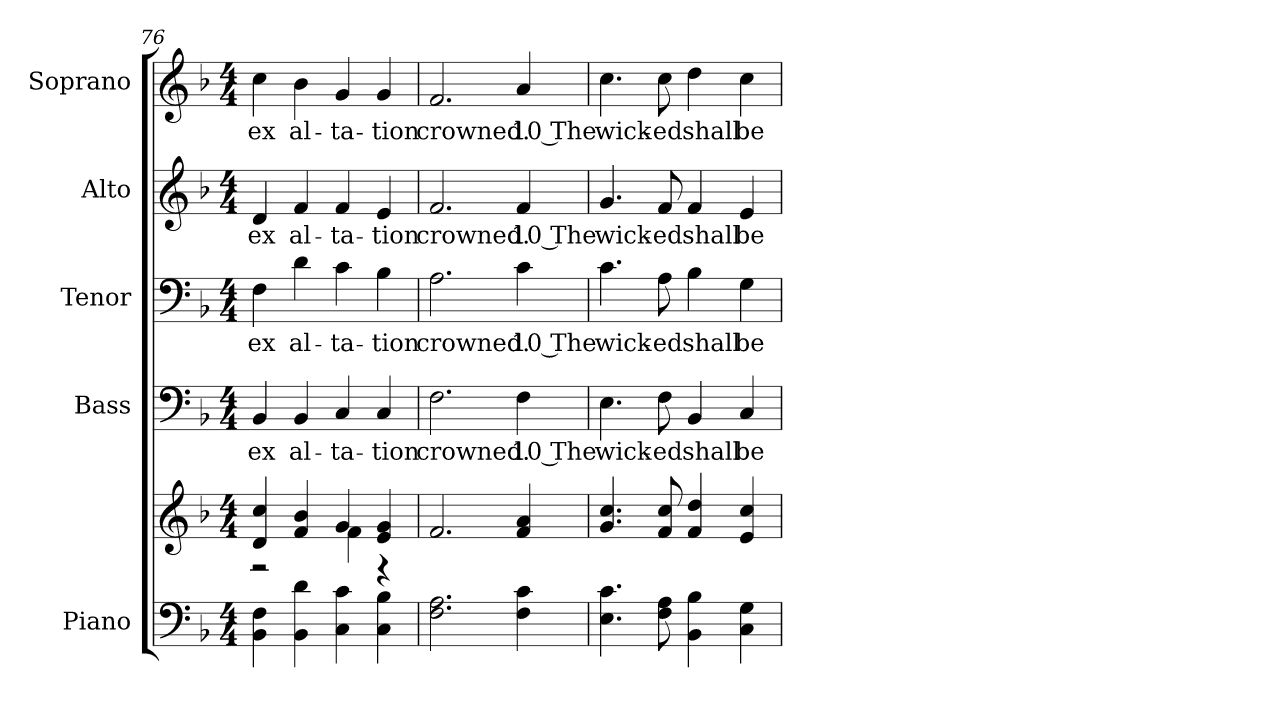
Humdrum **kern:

**kern	**kern	**kern	**text	**kern	**text	**kern	**text	**kern	**text
*part5	*part5	*part4	*part4	*part3	*part3	*part2	*part2	*part1	*part1
*staff6	*staff5	*staff4	*staff4	*staff3	*staff3	*staff2	*staff2	*staff1	*staff1
*I"Piano	*	*I"Bass	*	*I"Tenor	*	*I"Alto	*	*I"Soprano	*
*I'Pno.	*	*I'B.	*	*I'T.	*	*I'A.	*	*I'S.	*
*clefF4	*clefG2	*clefF4	*	*clefF4	*	*clefG2	*	*clefG2	*
*k[b-]	*k[b-]	*k[b-]	*	*k[b-]	*	*k[b-]	*	*k[b-]	*
*F:	*F:	*F:	*	*F:	*	*F:	*	*F:	*
*M4/4	*M4/4	*M4/4	*	*M4/4	*	*M4/4	*	*M4/4	*
=76	=76	=76	=76	=76	=76	=76	=76	=76	=76
*	*^	*	*	*	*	*	*	*	*
!	!	!	!	!LO:LY:b:color=#000000	!	!	!	!	!	!
!	!	!	!	!	!	!LO:LY:b:color=#000000	!	!	!	!
!	!	!	!	!	!	!	!	!LO:LY:b:color=#000000	!	!
!	!	!	!	!	!	!	!	!	!	!LO:LY:b:color=#000000
4BB-i\ 4Fi	4di/ 4cci	2r	4BB-i/	ex	4Fi\	ex	4di/	ex	4cci\	ex
!	!	!	!	!LO:LY:b:color=#000000	!	!	!	!	!	!
!	!	!	!	!	!	!LO:LY:b:color=#000000	!	!	!	!
!	!	!	!	!	!	!	!	!LO:LY:b:color=#000000	!	!
!	!	!	!	!	!	!	!	!	!	!LO:LY:b:color=#000000
4BB-i\ 4di	4fi/ 4b-i	.	4BB-i/	al-	4di\	al-	4fi/	al-	4b-i\	al-
!	!	!	!	!LO:LY:b:color=#000000	!	!	!	!	!	!
!	!	!	!	!	!	!LO:LY:b:color=#000000	!	!	!	!
!	!	!	!	!	!	!	!	!LO:LY:b:color=#000000	!	!
!	!	!	!	!	!	!	!	!	!	!LO:LY:b:color=#000000
4Ci\ 4ci	4gi/	4fi\	4Ci/	-ta-	4ci\	-ta-	4fi/	-ta-	4gi/	-ta-
!	!	!	!	!LO:LY:b:color=#000000	!	!	!	!	!	!
!	!	!	!	!	!	!LO:LY:b:color=#000000	!	!	!	!
!	!	!	!	!	!	!	!	!LO:LY:b:color=#000000	!	!
!	!	!	!	!	!	!	!	!	!	!LO:LY:b:color=#000000
4Ci\ 4B-i	4ei/ 4gi	4r	4Ci/	-tion	4B-i\	-tion	4ei/	-tion	4gi/	-tion
*	*v	*v	*	*	*	*	*	*	*	*
!!LO:LB:g=z
=77	=77	=77	=77	=77	=77	=77	=77	=77	=77
*	*^	*	*	*	*	*	*	*	*
!	!	!	!	!LO:LY:b:color=#000000	!	!	!	!	!	!
*	*v	*v	*	*	*	*	*	*	*	*
*	*^	*	*	*	*	*	*	*	*
!	!	!	!	!	!	!LO:LY:b:color=#000000	!	!	!	!
*	*v	*v	*	*	*	*	*	*	*	*
*	*^	*	*	*	*	*	*	*	*
!	!	!	!	!	!	!	!	!LO:LY:b:color=#000000	!	!
*	*v	*v	*	*	*	*	*	*	*	*
*	*^	*	*	*	*	*	*	*	*
!	!	!	!	!	!	!	!	!	!	!LO:LY:b:color=#000000
*	*v	*v	*	*	*	*	*	*	*	*
2.Fi\ 2.Ai	2.fi/	2.Fi\	crowned.	2.Ai\	crowned.	2.fi/	crowned.	2.fi/	crowned.
!	!	!	!LO:LY:b:color=#000000	!	!	!	!	!	!
!	!	!	!	!	!LO:LY:b:color=#000000	!	!	!	!
!	!	!	!	!	!	!	!LO:LY:b:color=#000000	!	!
!	!	!	!	!	!	!	!	!	!LO:LY:b:color=#000000
4Fi\ 4ci	4fi/ 4ai	4Fi\	10 The	4ci\	10 The	4fi/	10 The	4ai/	10 The
=78	=78	=78	=78	=78	=78	=78	=78	=78	=78
!	!	!	!LO:LY:b:color=#000000	!	!	!	!	!	!
!	!	!	!	!	!LO:LY:b:color=#000000	!	!	!	!
!	!	!	!	!	!	!	!LO:LY:b:color=#000000	!	!
!	!	!	!	!	!	!	!	!	!LO:LY:b:color=#000000
4.Ei\ 4.ci	4.gi/ 4.cci	4.Ei\	wick-	4.ci\	wick-	4.gi/	wick-	4.cci\	wick-
!	!	!	!LO:LY:b:color=#000000	!	!	!	!	!	!
!	!	!	!	!	!LO:LY:b:color=#000000	!	!	!	!
!	!	!	!	!	!	!	!LO:LY:b:color=#000000	!	!
!	!	!	!	!	!	!	!	!	!LO:LY:b:color=#000000
8Fi\ 8Ai	8fi/ 8cci	8Fi\	-ed	8Ai\	-ed	8fi/	-ed	8cci\	-ed
!	!	!	!LO:LY:b:color=#000000	!	!	!	!	!	!
!	!	!	!	!	!LO:LY:b:color=#000000	!	!	!	!
!	!	!	!	!	!	!	!LO:LY:b:color=#000000	!	!
!	!	!	!	!	!	!	!	!	!LO:LY:b:color=#000000
4BB-i\ 4B-i	4fi/ 4ddi	4BB-i/	shall	4B-i\	shall	4fi/	shall	4ddi\	shall
!	!	!	!LO:LY:b:color=#000000	!	!	!	!	!	!
!	!	!	!	!	!LO:LY:b:color=#000000	!	!	!	!
!	!	!	!	!	!	!	!LO:LY:b:color=#000000	!	!
!	!	!	!	!	!	!	!	!	!LO:LY:b:color=#000000
4Ci\ 4Gi	4ei/ 4cci	4Ci/	be-	4Gi\	be-	4ei/	be-	4cci\	be-
=	=	=	=	=	=	=	=	=	=
*-	*-	*-	*-	*-	*-	*-	*-	*-	*-
